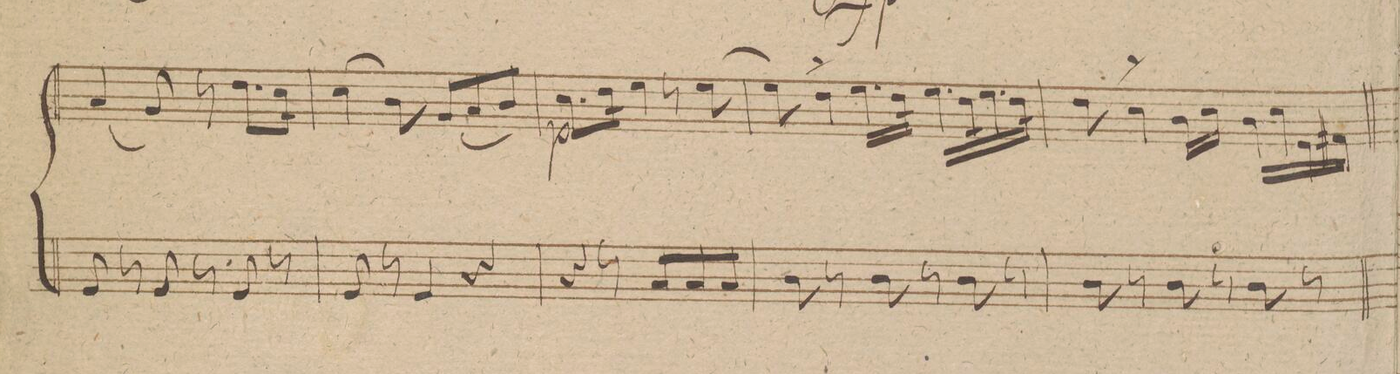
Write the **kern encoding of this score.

**kern
*I"Organo.
*clefF4
*k[f#]
*met(c|)
*M3/4
8GG/
8r
8GG/
8r
8GG/
8r
=97
8GG/
8r
4GG/
4r
=98
4r
8r
8C/L
8C/
8C/J
=99
8D\
8r
8D\
8r
8D\
8r
=100
8D\
8r
8D\
8r
8D\
8r
=101
*-
